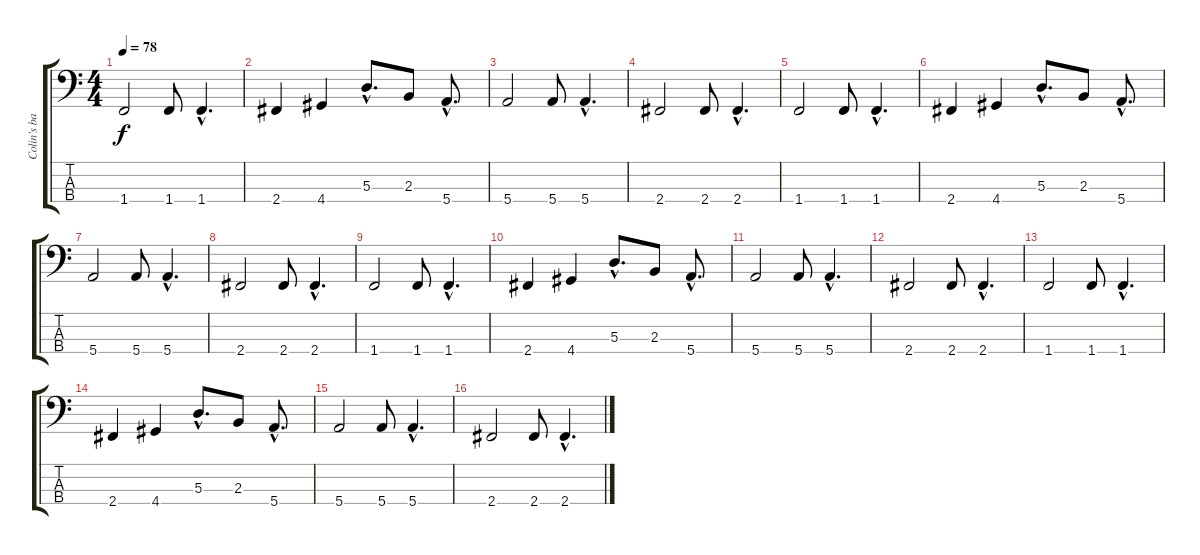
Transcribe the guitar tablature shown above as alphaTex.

\track ("Colin's bass" "Colin's ba") {instrument electricbassfinger}
\staff {score tabs}
\tuning (G2 D2 A1 E1) {hide}
\ts (4 4)
\tempo 78
\clef f4
\ks c
1.4.2{dy f} 1.4.8 1.4{hac}.4{d} |
2.4.4 4.4.4 5.3{hac}.8{d} 2.3.8 5.4{hac}.8{d} |
5.4.2 5.4.8 5.4{hac}.4{d} |
2.4.2 2.4.8 2.4{hac}.4{d} |
1.4.2 1.4.8 1.4{hac}.4{d} |
2.4.4 4.4.4 5.3{hac}.8{d} 2.3.8 5.4{hac}.8{d} |
5.4.2 5.4.8 5.4{hac}.4{d} |
2.4.2 2.4.8 2.4{hac}.4{d} |
1.4.2 1.4.8 1.4{hac}.4{d} |
2.4.4 4.4.4 5.3{hac}.8{d} 2.3.8 5.4{hac}.8{d} |
5.4.2 5.4.8 5.4{hac}.4{d} |
2.4.2 2.4.8 2.4{hac}.4{d} |
1.4.2 1.4.8 1.4{hac}.4{d} |
2.4.4 4.4.4 5.3{hac}.8{d} 2.3.8 5.4{hac}.8{d} |
5.4.2 5.4.8 5.4{hac}.4{d} |
2.4.2 2.4.8 2.4{hac}.4{d}
